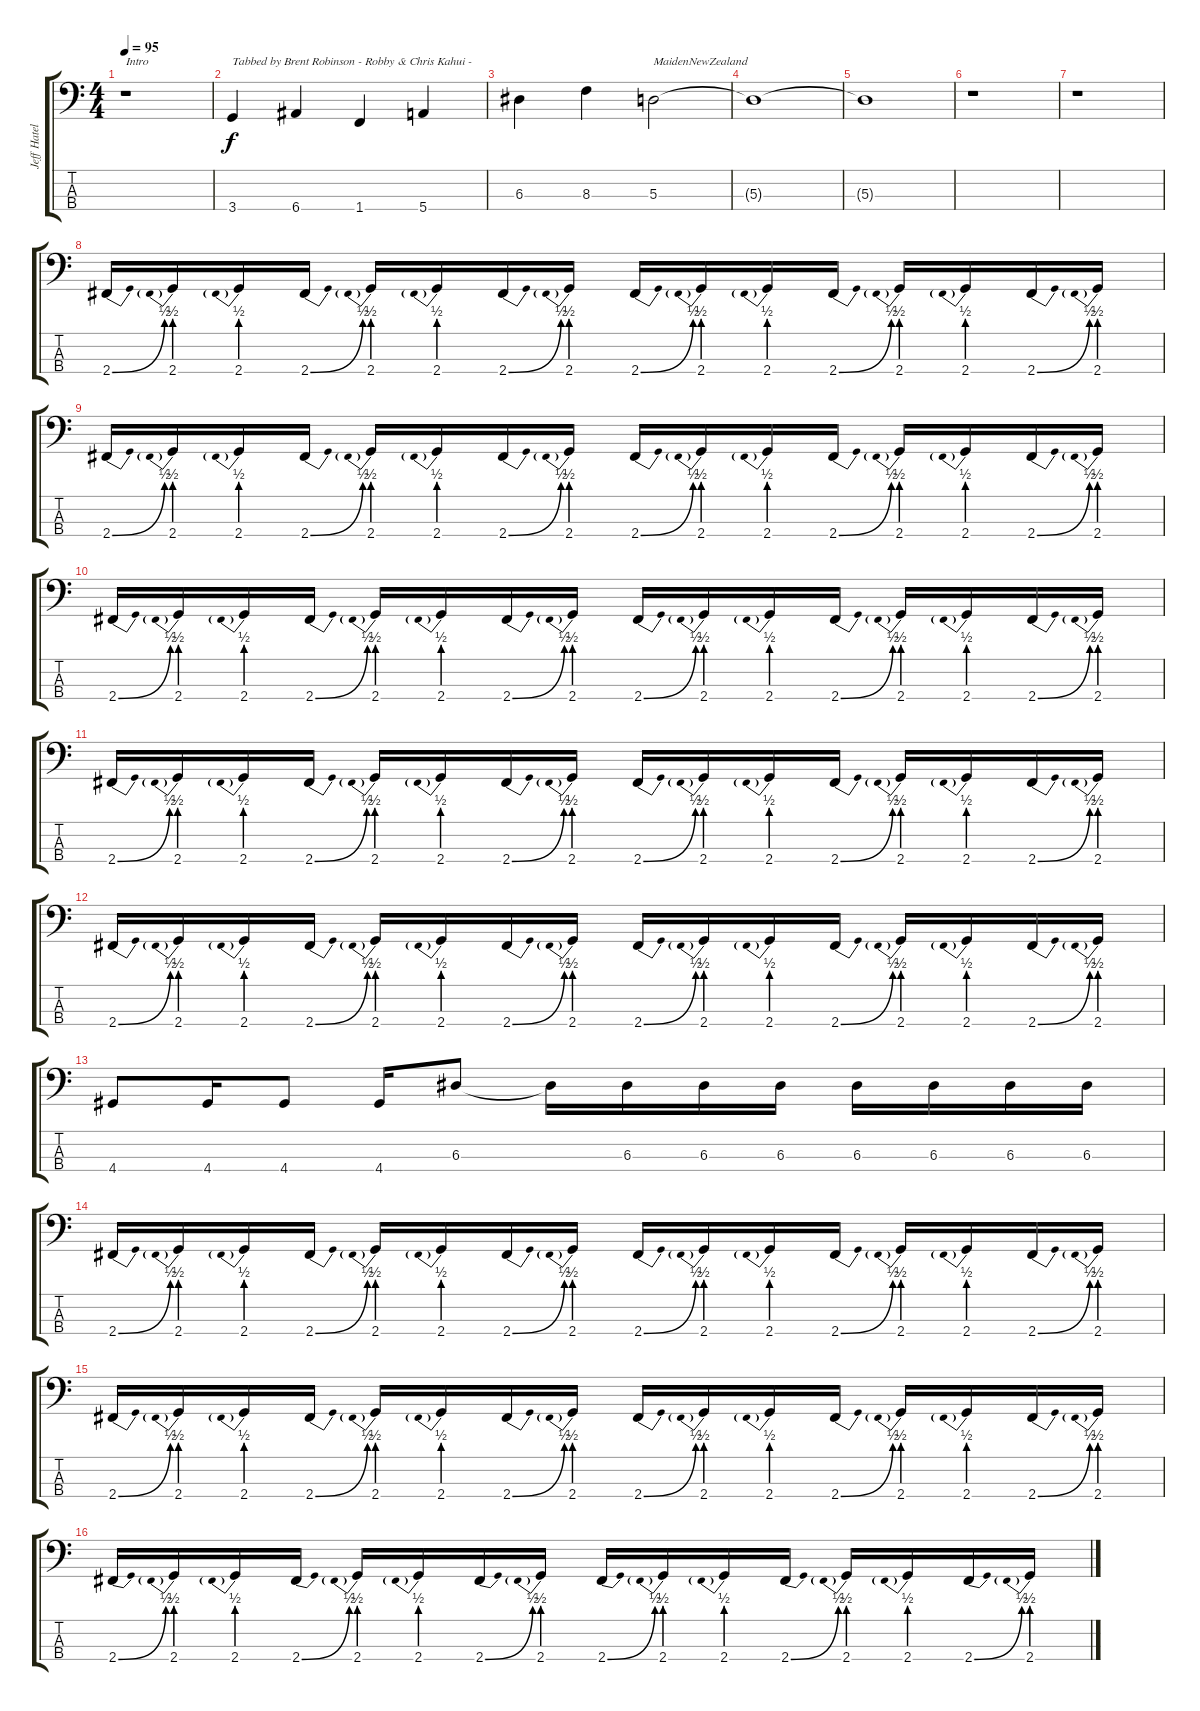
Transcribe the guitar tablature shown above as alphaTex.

\track ("Jeff Hateley" "Jeff Hatel") {instrument electricbasspick}
\staff {score tabs}
\tuning (G2 D2 A1 E1) {hide}
\ts (4 4)
\tempo 95
\clef f4
\ks c
r.1{txt "Intro" dy f instrument electricbasspick} |
3.4.4{txt "Tabbed by Brent Robinson - Robby & Chris Kahui - "} 6.4.4 1.4.4 5.4.4 |
6.3.4 8.3.4 5.3.2{txt "MaidenNewZealand"} |
5.3{t}.1 |
5.3{t}.1 |
r.1 |
r.1 |
2.4{be (bend 0 0 60 2)}.16 2.4{be (prebend 0 2 60 2)}.16 2.4{be (prebend 0 2 60 2)}.16 2.4{be (bend 0 0 60 2)}.16 2.4{be (prebend 0 2 60 2)}.16 2.4{be (prebend 0 2 60 2)}.16 2.4{be (bend 0 0 60 2)}.16 2.4{be (prebend 0 2 60 2)}.16 2.4{be (bend 0 0 60 2)}.16 2.4{be (prebend 0 2 60 2)}.16 2.4{be (prebend 0 2 60 2)}.16 2.4{be (bend 0 0 60 2)}.16 2.4{be (prebend 0 2 60 2)}.16 2.4{be (prebend 0 2 60 2)}.16 2.4{be (bend 0 0 60 2)}.16 2.4{be (prebend 0 2 60 2)}.16 |
2.4{be (bend 0 0 60 2)}.16 2.4{be (prebend 0 2 60 2)}.16 2.4{be (prebend 0 2 60 2)}.16 2.4{be (bend 0 0 60 2)}.16 2.4{be (prebend 0 2 60 2)}.16 2.4{be (prebend 0 2 60 2)}.16 2.4{be (bend 0 0 60 2)}.16 2.4{be (prebend 0 2 60 2)}.16 2.4{be (bend 0 0 60 2)}.16 2.4{be (prebend 0 2 60 2)}.16 2.4{be (prebend 0 2 60 2)}.16 2.4{be (bend 0 0 60 2)}.16 2.4{be (prebend 0 2 60 2)}.16 2.4{be (prebend 0 2 60 2)}.16 2.4{be (bend 0 0 60 2)}.16 2.4{be (prebend 0 2 60 2)}.16 |
2.4{be (bend 0 0 60 2)}.16 2.4{be (prebend 0 2 60 2)}.16 2.4{be (prebend 0 2 60 2)}.16 2.4{be (bend 0 0 60 2)}.16 2.4{be (prebend 0 2 60 2)}.16 2.4{be (prebend 0 2 60 2)}.16 2.4{be (bend 0 0 60 2)}.16 2.4{be (prebend 0 2 60 2)}.16 2.4{be (bend 0 0 60 2)}.16 2.4{be (prebend 0 2 60 2)}.16 2.4{be (prebend 0 2 60 2)}.16 2.4{be (bend 0 0 60 2)}.16 2.4{be (prebend 0 2 60 2)}.16 2.4{be (prebend 0 2 60 2)}.16 2.4{be (bend 0 0 60 2)}.16 2.4{be (prebend 0 2 60 2)}.16 |
2.4{be (bend 0 0 60 2)}.16 2.4{be (prebend 0 2 60 2)}.16 2.4{be (prebend 0 2 60 2)}.16 2.4{be (bend 0 0 60 2)}.16 2.4{be (prebend 0 2 60 2)}.16 2.4{be (prebend 0 2 60 2)}.16 2.4{be (bend 0 0 60 2)}.16 2.4{be (prebend 0 2 60 2)}.16 2.4{be (bend 0 0 60 2)}.16 2.4{be (prebend 0 2 60 2)}.16 2.4{be (prebend 0 2 60 2)}.16 2.4{be (bend 0 0 60 2)}.16 2.4{be (prebend 0 2 60 2)}.16 2.4{be (prebend 0 2 60 2)}.16 2.4{be (bend 0 0 60 2)}.16 2.4{be (prebend 0 2 60 2)}.16 |
2.4{be (bend 0 0 60 2)}.16 2.4{be (prebend 0 2 60 2)}.16 2.4{be (prebend 0 2 60 2)}.16 2.4{be (bend 0 0 60 2)}.16 2.4{be (prebend 0 2 60 2)}.16 2.4{be (prebend 0 2 60 2)}.16 2.4{be (bend 0 0 60 2)}.16 2.4{be (prebend 0 2 60 2)}.16 2.4{be (bend 0 0 60 2)}.16 2.4{be (prebend 0 2 60 2)}.16 2.4{be (prebend 0 2 60 2)}.16 2.4{be (bend 0 0 60 2)}.16 2.4{be (prebend 0 2 60 2)}.16 2.4{be (prebend 0 2 60 2)}.16 2.4{be (bend 0 0 60 2)}.16 2.4{be (prebend 0 2 60 2)}.16 |
4.4.8 4.4.16 4.4.8 4.4.16 6.3.8 6.3{t}.16 6.3.16 6.3.16 6.3.16 6.3.16 6.3.16 6.3.16 6.3.16 |
2.4{be (bend 0 0 60 2)}.16 2.4{be (prebend 0 2 60 2)}.16 2.4{be (prebend 0 2 60 2)}.16 2.4{be (bend 0 0 60 2)}.16 2.4{be (prebend 0 2 60 2)}.16 2.4{be (prebend 0 2 60 2)}.16 2.4{be (bend 0 0 60 2)}.16 2.4{be (prebend 0 2 60 2)}.16 2.4{be (bend 0 0 60 2)}.16 2.4{be (prebend 0 2 60 2)}.16 2.4{be (prebend 0 2 60 2)}.16 2.4{be (bend 0 0 60 2)}.16 2.4{be (prebend 0 2 60 2)}.16 2.4{be (prebend 0 2 60 2)}.16 2.4{be (bend 0 0 60 2)}.16 2.4{be (prebend 0 2 60 2)}.16 |
2.4{be (bend 0 0 60 2)}.16 2.4{be (prebend 0 2 60 2)}.16 2.4{be (prebend 0 2 60 2)}.16 2.4{be (bend 0 0 60 2)}.16 2.4{be (prebend 0 2 60 2)}.16 2.4{be (prebend 0 2 60 2)}.16 2.4{be (bend 0 0 60 2)}.16 2.4{be (prebend 0 2 60 2)}.16 2.4{be (bend 0 0 60 2)}.16 2.4{be (prebend 0 2 60 2)}.16 2.4{be (prebend 0 2 60 2)}.16 2.4{be (bend 0 0 60 2)}.16 2.4{be (prebend 0 2 60 2)}.16 2.4{be (prebend 0 2 60 2)}.16 2.4{be (bend 0 0 60 2)}.16 2.4{be (prebend 0 2 60 2)}.16 |
2.4{be (bend 0 0 60 2)}.16 2.4{be (prebend 0 2 60 2)}.16 2.4{be (prebend 0 2 60 2)}.16 2.4{be (bend 0 0 60 2)}.16 2.4{be (prebend 0 2 60 2)}.16 2.4{be (prebend 0 2 60 2)}.16 2.4{be (bend 0 0 60 2)}.16 2.4{be (prebend 0 2 60 2)}.16 2.4{be (bend 0 0 60 2)}.16 2.4{be (prebend 0 2 60 2)}.16 2.4{be (prebend 0 2 60 2)}.16 2.4{be (bend 0 0 60 2)}.16 2.4{be (prebend 0 2 60 2)}.16 2.4{be (prebend 0 2 60 2)}.16 2.4{be (bend 0 0 60 2)}.16 2.4{be (prebend 0 2 60 2)}.16
